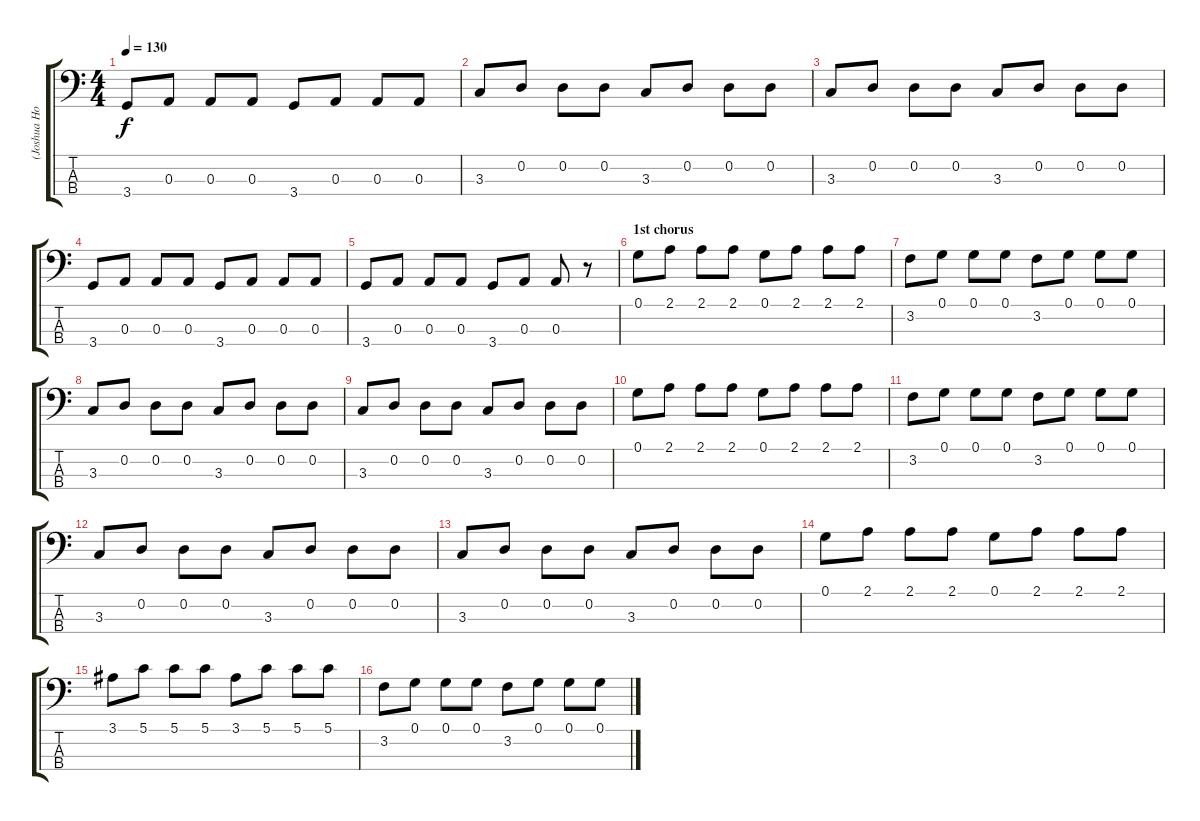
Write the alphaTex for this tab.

\track ("(Joshua Homme - bass fx)" "(Joshua Ho") {instrument overdrivenguitar}
\staff {score tabs}
\tuning (G2 D2 A1 E1) {hide}
\ts (4 4)
\tempo 130
\clef f4
\ks c
3.4.8{dy f} 0.3.8 0.3.8 0.3.8 3.4.8 0.3.8 0.3.8 0.3.8 |
3.3.8 0.2.8 0.2.8 0.2.8 3.3.8 0.2.8 0.2.8 0.2.8 |
3.3.8 0.2.8 0.2.8 0.2.8 3.3.8 0.2.8 0.2.8 0.2.8 |
3.4.8 0.3.8 0.3.8 0.3.8 3.4.8 0.3.8 0.3.8 0.3.8 |
3.4.8 0.3.8 0.3.8 0.3.8 3.4.8 0.3.8 0.3.8 r.8 |
\section ("" "1st chorus")
0.1.8 2.1.8 2.1.8 2.1.8 0.1.8 2.1.8 2.1.8 2.1.8 |
3.2.8 0.1.8 0.1.8 0.1.8 3.2.8 0.1.8 0.1.8 0.1.8 |
3.3.8 0.2.8 0.2.8 0.2.8 3.3.8 0.2.8 0.2.8 0.2.8 |
3.3.8 0.2.8 0.2.8 0.2.8 3.3.8 0.2.8 0.2.8 0.2.8 |
0.1.8 2.1.8 2.1.8 2.1.8 0.1.8 2.1.8 2.1.8 2.1.8 |
3.2.8 0.1.8 0.1.8 0.1.8 3.2.8 0.1.8 0.1.8 0.1.8 |
3.3.8 0.2.8 0.2.8 0.2.8 3.3.8 0.2.8 0.2.8 0.2.8 |
3.3.8 0.2.8 0.2.8 0.2.8 3.3.8 0.2.8 0.2.8 0.2.8 |
0.1.8 2.1.8 2.1.8 2.1.8 0.1.8 2.1.8 2.1.8 2.1.8 |
3.1.8 5.1.8 5.1.8 5.1.8 3.1.8 5.1.8 5.1.8 5.1.8 |
3.2.8 0.1.8 0.1.8 0.1.8 3.2.8 0.1.8 0.1.8 0.1.8
